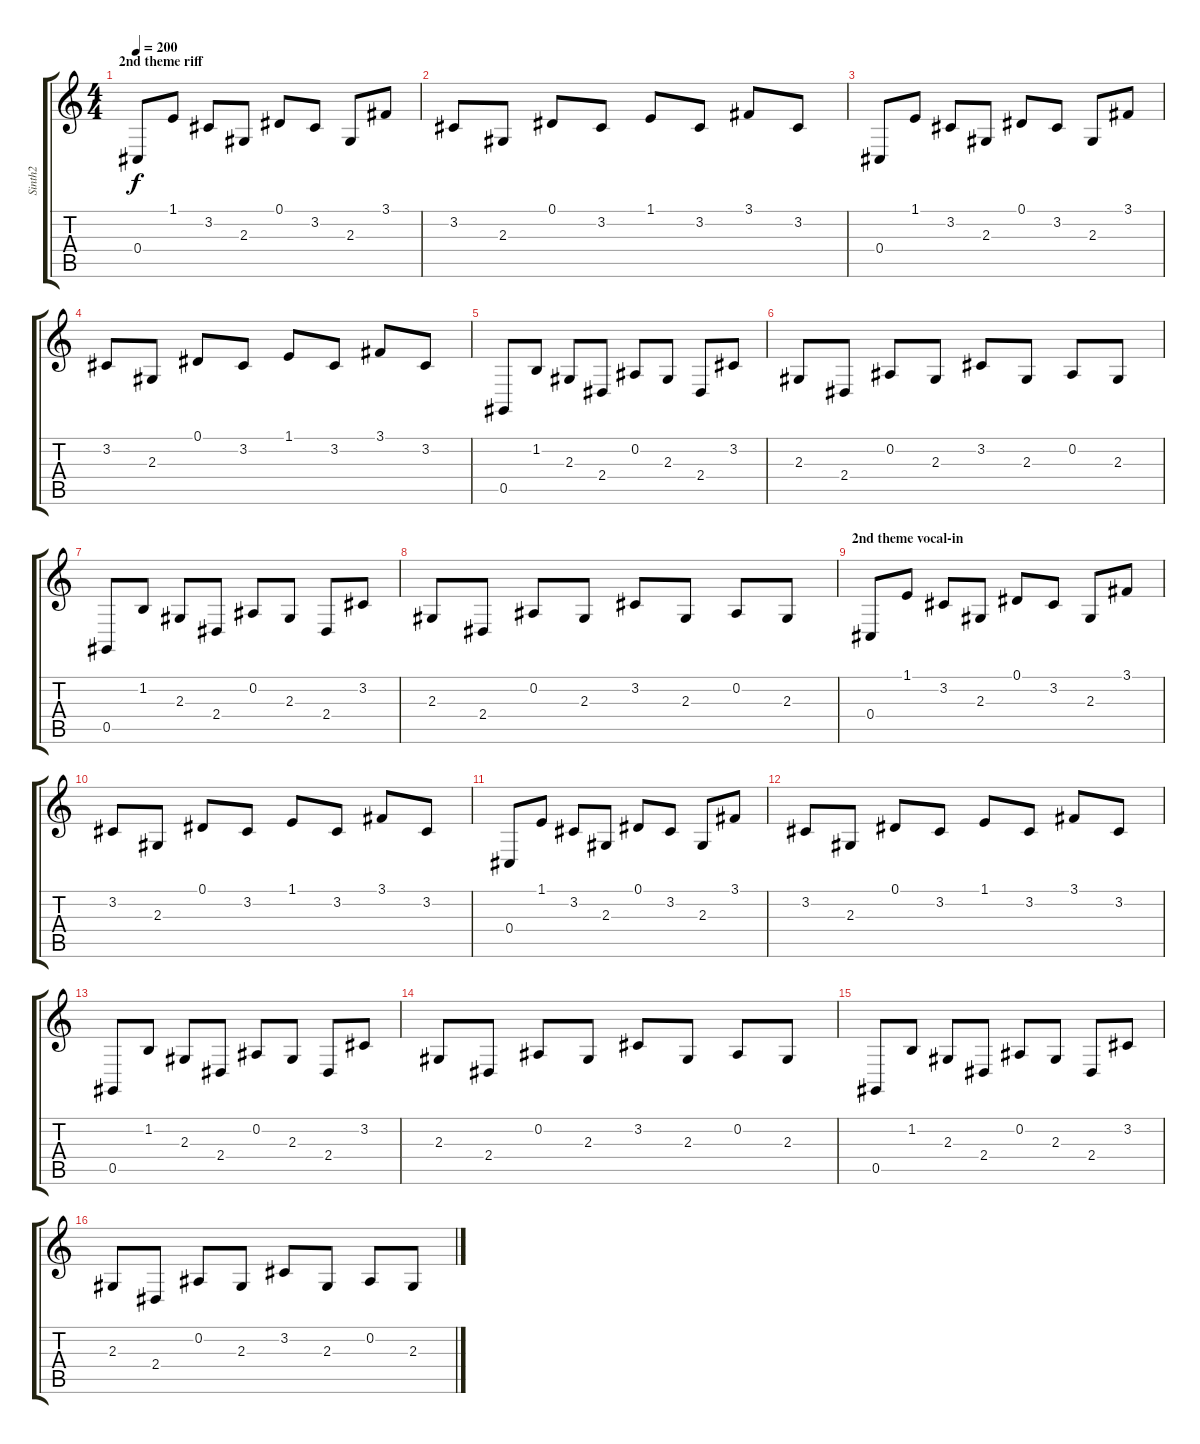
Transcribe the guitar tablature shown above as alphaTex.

\track ("Sinth2" "Sinth2") {instrument lead8bassandlead}
\staff {score tabs}
\tuning (Eb4 Bb3 Gb3 Db3 Ab2 Eb2) {hide}
\ts (4 4)
\section ("" "2nd theme riff")
\tempo 200
\clef g2
\ks c
0.4.8{dy f volume 11} 1.1.8 3.2.8 2.3.8 0.1.8 3.2.8 2.3.8 3.1.8 |
3.2.8 2.3.8 0.1.8 3.2.8 1.1.8 3.2.8 3.1.8 3.2.8 |
0.4.8 1.1.8 3.2.8 2.3.8 0.1.8 3.2.8 2.3.8 3.1.8 |
3.2.8 2.3.8 0.1.8 3.2.8 1.1.8 3.2.8 3.1.8 3.2.8 |
0.5.8 1.2.8 2.3.8 2.4.8 0.2.8 2.3.8 2.4.8 3.2.8 |
2.3.8 2.4.8 0.2.8 2.3.8 3.2.8 2.3.8 0.2.8 2.3.8 |
0.5.8 1.2.8 2.3.8 2.4.8 0.2.8 2.3.8 2.4.8 3.2.8 |
2.3.8 2.4.8 0.2.8 2.3.8 3.2.8 2.3.8 0.2.8 2.3.8 |
\section ("" "2nd theme vocal-in")
0.4.8 1.1.8 3.2.8 2.3.8 0.1.8 3.2.8 2.3.8 3.1.8 |
3.2.8 2.3.8 0.1.8 3.2.8 1.1.8 3.2.8 3.1.8 3.2.8 |
0.4.8 1.1.8 3.2.8 2.3.8 0.1.8 3.2.8 2.3.8 3.1.8 |
3.2.8 2.3.8 0.1.8 3.2.8 1.1.8 3.2.8 3.1.8 3.2.8 |
0.5.8 1.2.8 2.3.8 2.4.8 0.2.8 2.3.8 2.4.8 3.2.8 |
2.3.8 2.4.8 0.2.8 2.3.8 3.2.8 2.3.8 0.2.8 2.3.8 |
0.5.8 1.2.8 2.3.8 2.4.8 0.2.8 2.3.8 2.4.8 3.2.8 |
2.3.8 2.4.8 0.2.8 2.3.8 3.2.8 2.3.8 0.2.8 2.3.8
